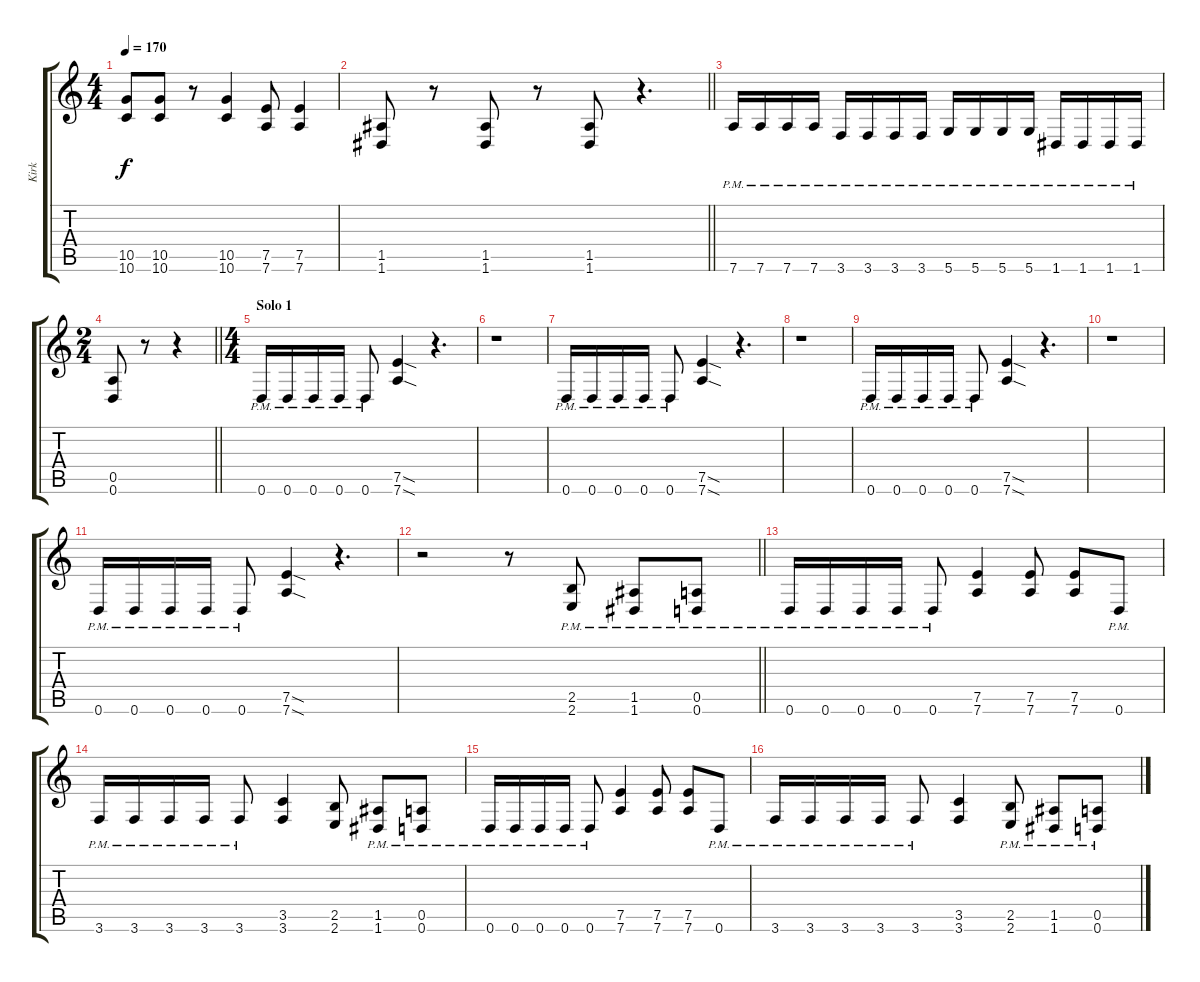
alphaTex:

\track ("Kirk" "Kirk") {instrument distortionguitar}
\staff {score tabs}
\tuning (E4 B3 G3 D3 A2 D2) {hide}
\ts (4 4)
\tempo 170
\clef g2
\ks c
(10.5 10.6).8{dy f} (10.5 10.6).8 r.8 (10.5 10.6).4 (7.5 7.6).8 (7.5 7.6).4 |
\barLineRight lightlight
(1.5 1.6).8 r.8 (1.5 1.6).8 r.8 (1.5 1.6).8 r.4{d} |
\section ("" "")
7.6{pm}.16 7.6{pm}.16 7.6{pm}.16 7.6{pm}.16 3.6{pm}.16 3.6{pm}.16 3.6{pm}.16 3.6{pm}.16 5.6{pm}.16 5.6{pm}.16 5.6{pm}.16 5.6{pm}.16 1.6{pm}.16 1.6{pm}.16 1.6{pm}.16 1.6{pm}.16 |
\ts (2 4)
\barLineRight lightlight
(0.5 0.6).8 r.8 r.4 |
\ts (4 4)
\section ("" "Solo 1")
0.6{pm}.16{volume 5} 0.6{pm}.16 0.6{pm}.16 0.6{pm}.16 0.6{pm}.8 (7.5{sod} 7.6{sod}).4 r.4{d} |
r.1 |
0.6{pm}.16 0.6{pm}.16 0.6{pm}.16 0.6{pm}.16 0.6{pm}.8 (7.5{sod} 7.6{sod}).4 r.4{d} |
r.1 |
0.6{pm}.16 0.6{pm}.16 0.6{pm}.16 0.6{pm}.16 0.6{pm}.8 (7.5{sod} 7.6{sod}).4 r.4{d} |
r.1 |
0.6{pm}.16 0.6{pm}.16 0.6{pm}.16 0.6{pm}.16 0.6{pm}.8 (7.5{sod} 7.6{sod}).4 r.4{d} |
\barLineRight lightlight
r.2 r.8 (2.5{pm} 2.6{pm}).8 (1.5 1.6{pm}).8 (0.5 0.6{pm}).8 |
\section ("" "")
0.6{pm}.16 0.6{pm}.16 0.6{pm}.16 0.6{pm}.16 0.6{pm}.8 (7.5 7.6).4 (7.5 7.6).8 (7.5 7.6).8 0.6{pm}.8 |
3.6{pm}.16 3.6{pm}.16 3.6{pm}.16 3.6{pm}.16 3.6{pm}.8 (3.5 3.6).4 (2.5 2.6).8 (1.5{pm} 1.6{pm}).8 (0.5{pm} 0.6{pm}).8 |
0.6{pm}.16 0.6{pm}.16 0.6{pm}.16 0.6{pm}.16 0.6{pm}.8 (7.5 7.6).4 (7.5 7.6).8 (7.5 7.6).8 0.6{pm}.8 |
3.6{pm}.16 3.6{pm}.16 3.6{pm}.16 3.6{pm}.16 3.6{pm}.8 (3.5 3.6).4 (2.5{pm} 2.6{pm}).8 (1.5{pm} 1.6{pm}).8 (0.5{pm} 0.6{pm}).8
